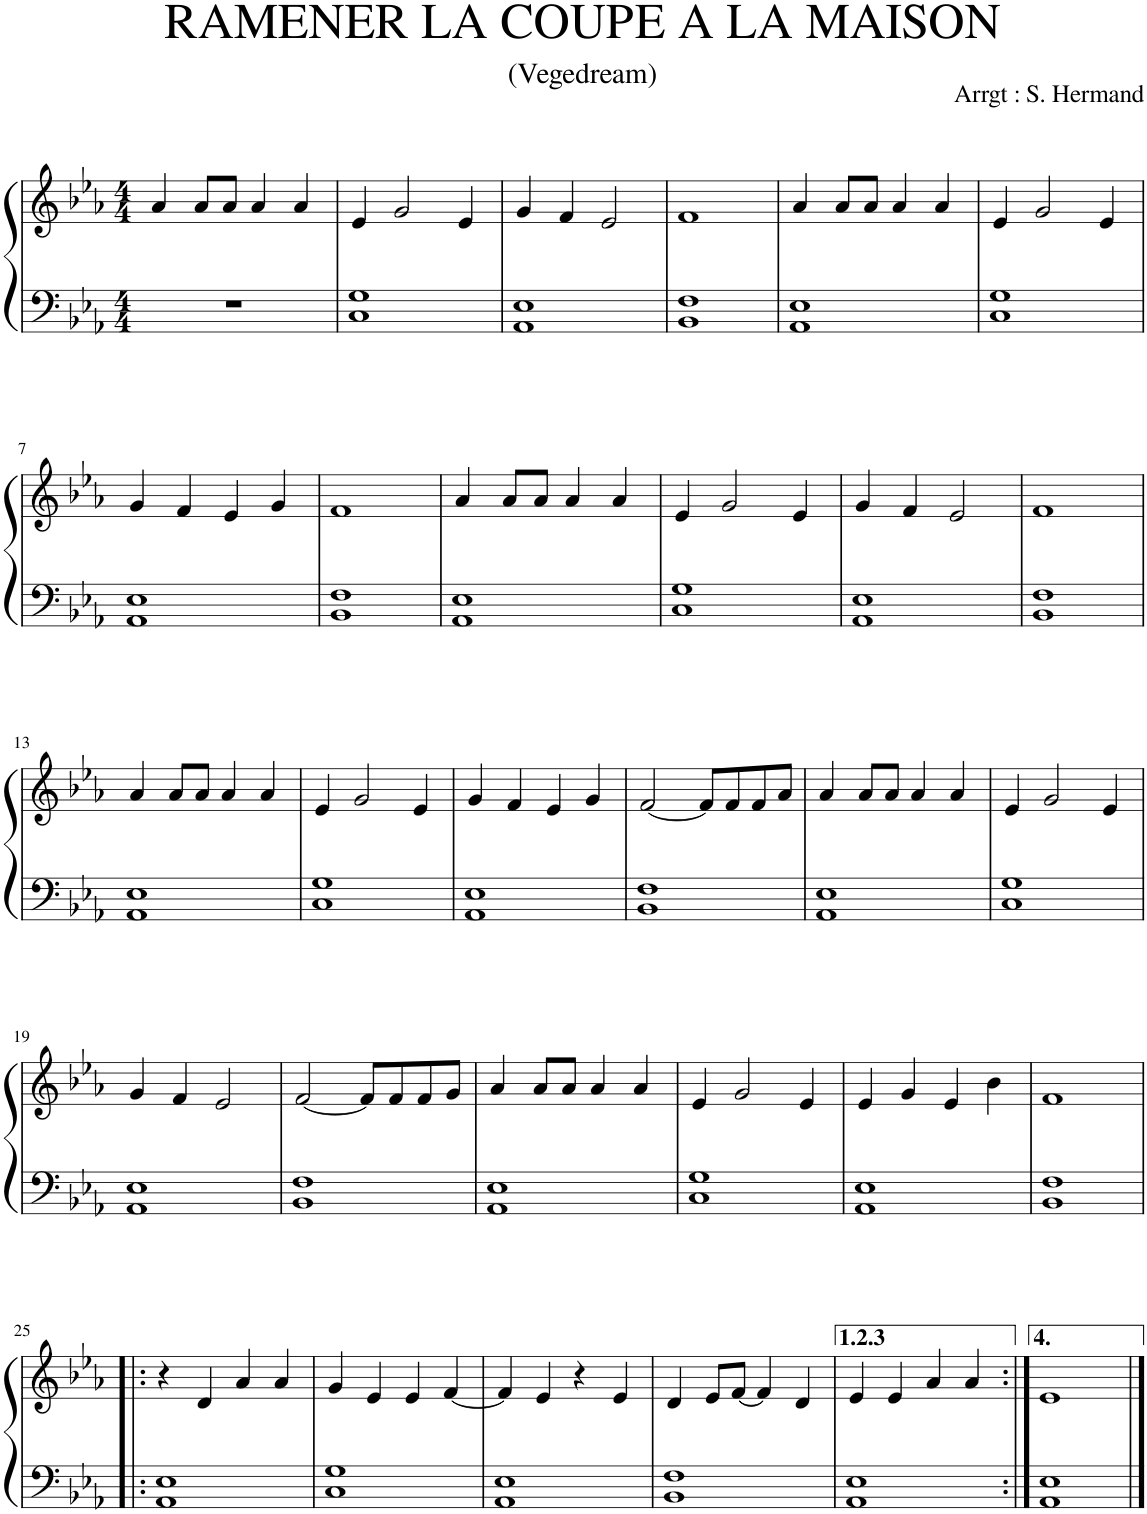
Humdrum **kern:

**kern	**kern
*part1	*part1
*staff2	*staff1
*I"Piano	*
*I'Pno.	*
*clefF4	*clefG2
*k[b-e-a-]	*k[b-e-a-]
*M4/4	*M4/4
=1	=1
1r	4a-/
.	8a-/L
.	8a-/J
.	4a-/
.	4a-/
=2	=2
1C 1G	4e-/
.	2g/
.	4e-/
=3	=3
1AA- 1E-	4g/
.	4f/
.	2e-/
=4	=4
1BB- 1F	1f
=5	=5
1AA- 1E-	4a-/
.	8a-/L
.	8a-/J
.	4a-/
.	4a-/
=6	=6
1C 1G	4e-/
.	2g/
.	4e-/
!!LO:LB:g=z
=7	=7
1AA- 1E-	4g/
.	4f/
.	4e-/
.	4g/
=8	=8
1BB- 1F	1f
=9	=9
1AA- 1E-	4a-/
.	8a-/L
.	8a-/J
.	4a-/
.	4a-/
=10	=10
1C 1G	4e-/
.	2g/
.	4e-/
=11	=11
1AA- 1E-	4g/
.	4f/
.	2e-/
=12	=12
1BB- 1F	1f
!!LO:LB:g=z
=13	=13
1AA- 1E-	4a-/
.	8a-/L
.	8a-/J
.	4a-/
.	4a-/
=14	=14
1C 1G	4e-/
.	2g/
.	4e-/
=15	=15
1AA- 1E-	4g/
.	4f/
.	4e-/
.	4g/
=16	=16
1BB- 1F	[2f/
.	8f/L]
.	8f/
.	8f/
.	8a-/J
=17	=17
1AA- 1E-	4a-/
.	8a-/L
.	8a-/J
.	4a-/
.	4a-/
=18	=18
1C 1G	4e-/
.	2g/
.	4e-/
!!LO:LB:g=z
=19	=19
1AA- 1E-	4g/
.	4f/
.	2e-/
=20	=20
1BB- 1F	[2f/
.	8f/L]
.	8f/
.	8f/
.	8g/J
=21	=21
1AA- 1E-	4a-/
.	8a-/L
.	8a-/J
.	4a-/
.	4a-/
=22	=22
1C 1G	4e-/
.	2g/
.	4e-/
=23	=23
1AA- 1E-	4e-/
.	4g/
.	4e-/
.	4b-\
=24	=24
1BB- 1F	1f
!!LO:LB:g=z
=25!|:	=25!|:
1AA- 1E-	4r
.	4d/
.	4a-/
.	4a-/
=26	=26
1C 1G	4g/
.	4e-/
.	4e-/
.	[4f/
=27	=27
1AA- 1E-	4f/]
.	4e-/
.	4r
.	4e-/
=28	=28
1BB- 1F	4d/
.	8e-/L
.	[8f/J
.	4f/]
.	4d/
=29	=29
1AA- 1E-	4e-/
.	4e-/
.	4a-/
.	4a-/
=31:|!	=31:|!
1AA- 1E-	1e-
==	==
*-	*-
